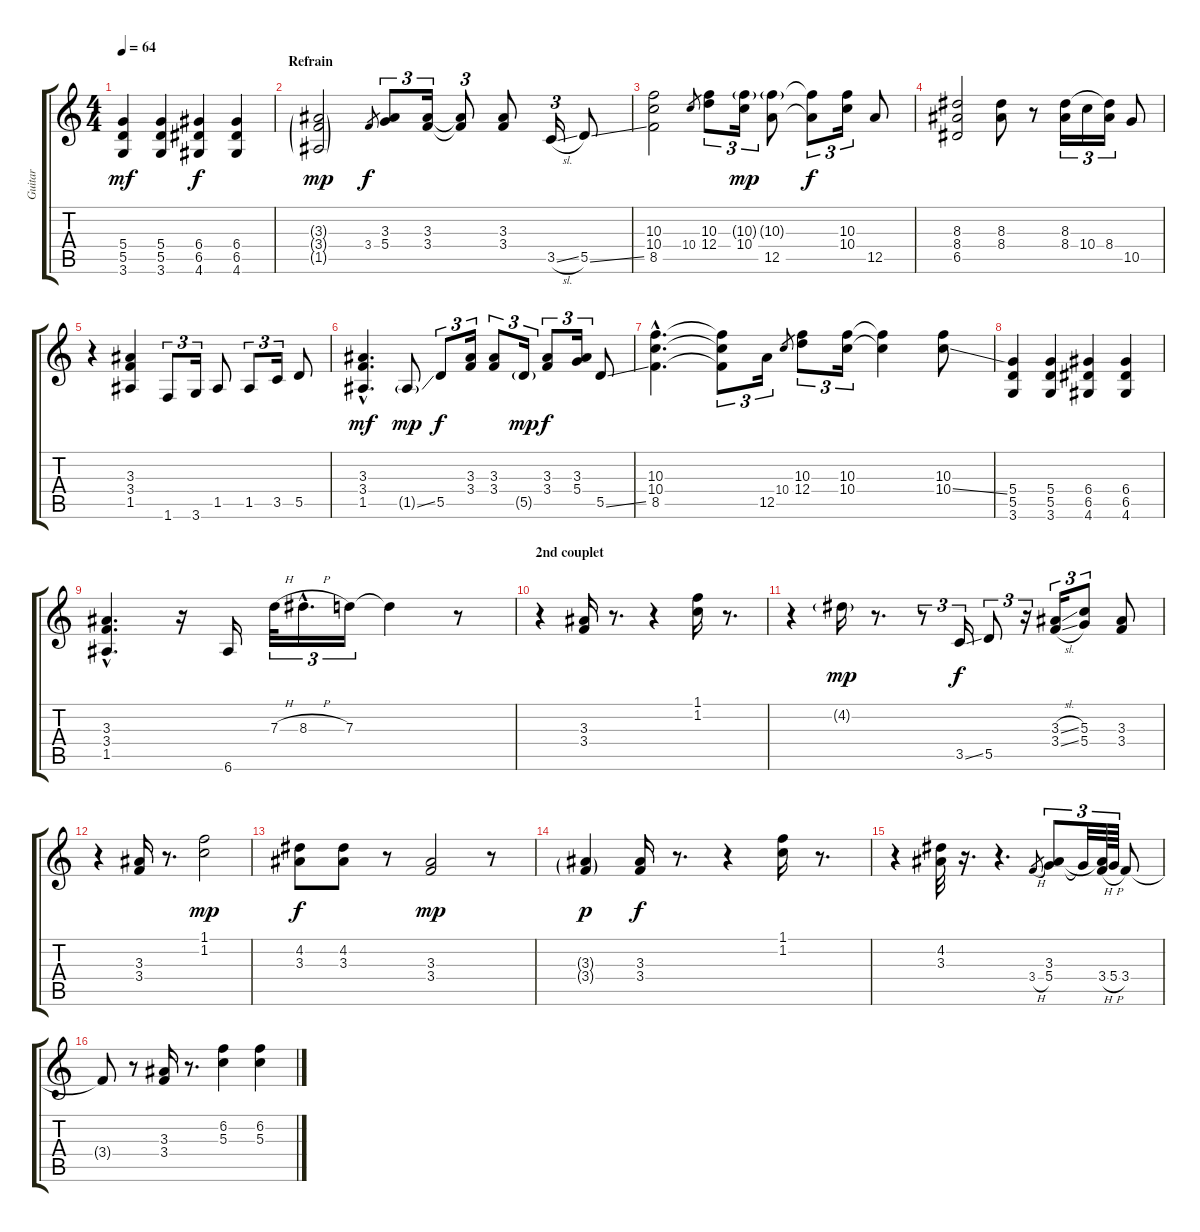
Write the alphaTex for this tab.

\track ("Guitar" "Guitar") {instrument overdrivenguitar}
\staff {score tabs}
\tuning (E4 B3 G3 D3 A2 E2) {hide}
\ts (4 4)
\tempo 64
\clef g2
\ks c
(5.4 5.5 3.6).4{dy mf} (5.4 5.5 3.6).4 (6.4 6.5 4.6).4{dy f} (6.4 6.5 4.6).4 |
\section ("" "Refrain")
(3.3{g} 3.4{g} 1.5{g}).2{dy mp} 3.4.8{gr dy f} (3.3 5.4).8{tu (3 2)} (3.3 3.4).16{tu (3 2)} (3.3{t} 3.4{t}).8{tu (3 2)} (3.3 3.4).8 3.5{sl}.16{tu (3 2)} 5.5{ss}.8 |
(10.3 10.4 8.5).2 10.4.8{gr} (10.3 12.4).8{tu (3 2)} (10.3{g} 10.4).16{tu (3 2) dy mp} (10.3{g} 12.5).8 (10.3{t} 12.5{t}).8{tu (3 2) dy f} (10.3 10.4).16{tu (3 2)} 12.5.8 |
(8.3 8.4 6.5).2 (8.3 8.4).8 r.8 (8.3 8.4).16{tu (3 2)} 10.4.16{tu (3 2)} (8.3{t} 8.4).16{tu (3 2)} 10.5.8 |
r.4 (3.3 3.4 1.5).4 1.6.8{tu (3 2)} 3.6.16{tu (3 2)} 1.5.8 1.5.8{tu (3 2)} 3.5.16{tu (3 2)} 5.5.8 |
(3.3{hac} 3.4{hac} 1.5{hac}).4{d dy mf} 1.5{ss g}.8{dy mp} 5.5.8{tu (3 2) dy f} (3.3 3.4).16{tu (3 2)} (3.3 3.4).8{tu (3 2)} 5.5{g}.16{tu (3 2) dy mp} (3.3 3.4).8{tu (3 2) dy f} (3.3 5.4).16{tu (3 2)} 5.5{ss}.8 |
(10.3{hac} 10.4{hac} 8.5{hac}).4{d} (10.3{t} 10.4{t} 8.5{t}).8{tu (3 2)} 12.5.16{tu (3 2)} 10.4.8{gr} (10.3 12.4).8{tu (3 2)} (10.3 10.4).16{tu (3 2)} (10.3{t} 10.4{t}).4 (10.3 10.4{ss}).8 |
(5.4 5.5 3.6).4 (5.4 5.5 3.6).4 (6.4 6.5 4.6).4 (6.4 6.5 4.6).4 |
(3.3{hac} 3.4{hac} 1.5{hac}).4{d} r.16 6.6.16 7.3{h}.32{tu (3 2)} 8.3{h hac}.16{d tu (3 2)} 7.3.16{tu (3 2)} 7.3{t}.4 r.8 |
\section ("" "2nd couplet")
r.4 (3.3 3.4).16 r.8{d} r.4 (1.1 1.2).16 r.8{d} |
r.4 4.2{g}.16{dy mp} r.8{d} r.8{tu (3 2)} 3.5{ss}.16{tu (3 2) dy f} 5.5.8{tu (3 2)} r.16{tu (3 2)} (3.3{sl} 3.4{sl}).16{tu (3 2)} (5.3 5.4).8{tu (3 2)} (3.3 3.4).8 |
r.4 (3.3 3.4).16 r.8{d} (1.1 1.2).2{dy mp} |
(4.2 3.3).8{dy f} (4.2 3.3).8 r.8 (3.3 3.4).2{dy mp} r.8 |
(3.3{g} 3.4{g}).4{dy p} (3.3 3.4).16{dy f} r.8{d} r.4 (1.1 1.2).16 r.8{d} |
r.4 (4.2 3.3).32 r.16{d} r.4{d} 3.4{h}.8{gr} (3.3 5.4).8{tu (3 2)} 5.4{t}.32{tu (3 2)} (3.3{t} 3.4{h}).64{tu (3 2)} 5.4{h}.64{tu (3 2)} 3.4.8 |
3.4{t}.8 r.8 (3.3 3.4).16 r.8{d} (6.2 5.3).4 (6.2 5.3).4
